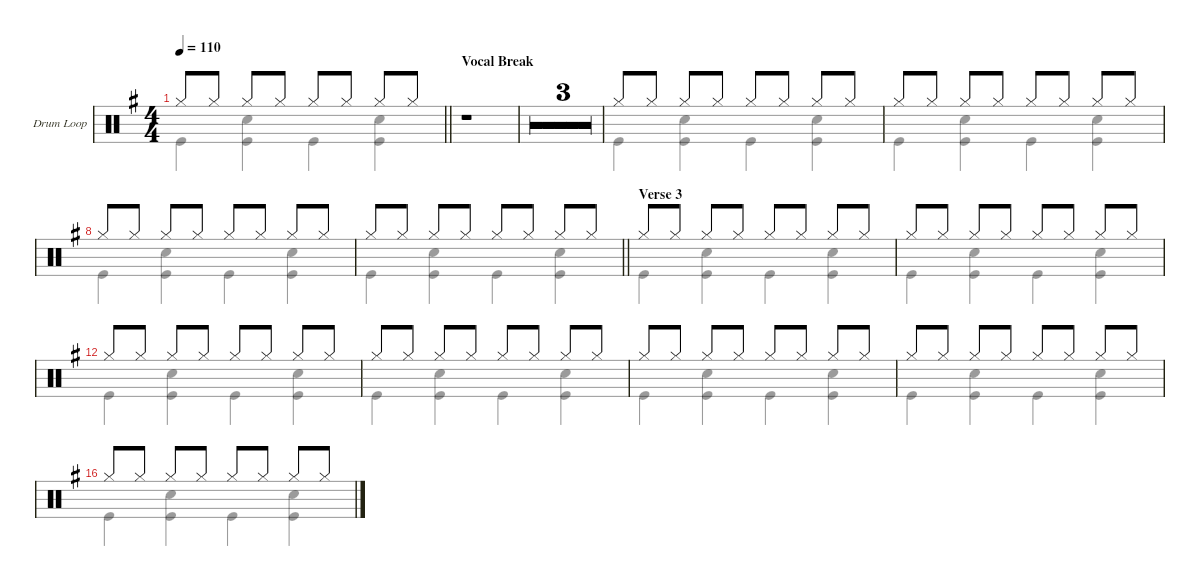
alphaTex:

\defaultSystemsLayout 4
\hideDynamics
\bracketExtendMode groupsimilarinstruments
\useSystemSignSeparator
\multiBarRest
\multiTrackTrackNamePolicy allsystems
\firstSystemTrackNameMode fullname
\firstSystemTrackNameOrientation horizontal
\otherSystemsTrackNameOrientation horizontal
\defaultBarNumberDisplay FirstOfSystem
\track ("Drum Loop" "Dr.") {multiBarRest instrument percussion}
\staff {score}
\articulation defaults
\voice
\ts (4 4)
\tempo 110
\clef neutral
\barLineRight lightlight
\ks g "Hi-Hat (closed)".8{dy p} "Hi-Hat (closed)".8 "Hi-Hat (closed)".8 "Hi-Hat (closed)".8 "Hi-Hat (closed)".8 "Hi-Hat (closed)".8 "Hi-Hat (closed)".8 "Hi-Hat (closed)".8
|
\section ("" "Vocal Break")
r.1 |
r.1 |
r.1 |
r.1 |
"Hi-Hat (closed)".8 "Hi-Hat (closed)".8 "Hi-Hat (closed)".8 "Hi-Hat (closed)".8 "Hi-Hat (closed)".8 "Hi-Hat (closed)".8 "Hi-Hat (closed)".8 "Hi-Hat (closed)".8 |
"Hi-Hat (closed)".8 "Hi-Hat (closed)".8 "Hi-Hat (closed)".8 "Hi-Hat (closed)".8 "Hi-Hat (closed)".8 "Hi-Hat (closed)".8 "Hi-Hat (closed)".8 "Hi-Hat (closed)".8 |
"Hi-Hat (closed)".8 "Hi-Hat (closed)".8 "Hi-Hat (closed)".8 "Hi-Hat (closed)".8 "Hi-Hat (closed)".8 "Hi-Hat (closed)".8 "Hi-Hat (closed)".8 "Hi-Hat (closed)".8 |
\barLineRight lightlight "Hi-Hat (closed)".8 "Hi-Hat (closed)".8 "Hi-Hat (closed)".8 "Hi-Hat (closed)".8 "Hi-Hat (closed)".8 "Hi-Hat (closed)".8 "Hi-Hat (closed)".8 "Hi-Hat (closed)".8
|
\section ("" "Verse 3")
"Hi-Hat (closed)".8 "Hi-Hat (closed)".8 "Hi-Hat (closed)".8 "Hi-Hat (closed)".8 "Hi-Hat (closed)".8 "Hi-Hat (closed)".8 "Hi-Hat (closed)".8 "Hi-Hat (closed)".8 |
"Hi-Hat (closed)".8 "Hi-Hat (closed)".8 "Hi-Hat (closed)".8 "Hi-Hat (closed)".8 "Hi-Hat (closed)".8 "Hi-Hat (closed)".8 "Hi-Hat (closed)".8 "Hi-Hat (closed)".8 |
"Hi-Hat (closed)".8 "Hi-Hat (closed)".8 "Hi-Hat (closed)".8 "Hi-Hat (closed)".8 "Hi-Hat (closed)".8 "Hi-Hat (closed)".8 "Hi-Hat (closed)".8 "Hi-Hat (closed)".8 |
"Hi-Hat (closed)".8 "Hi-Hat (closed)".8 "Hi-Hat (closed)".8 "Hi-Hat (closed)".8 "Hi-Hat (closed)".8 "Hi-Hat (closed)".8 "Hi-Hat (closed)".8 "Hi-Hat (closed)".8 |
"Hi-Hat (closed)".8 "Hi-Hat (closed)".8 "Hi-Hat (closed)".8 "Hi-Hat (closed)".8 "Hi-Hat (closed)".8 "Hi-Hat (closed)".8 "Hi-Hat (closed)".8 "Hi-Hat (closed)".8 |
"Hi-Hat (closed)".8 "Hi-Hat (closed)".8 "Hi-Hat (closed)".8 "Hi-Hat (closed)".8 "Hi-Hat (closed)".8 "Hi-Hat (closed)".8 "Hi-Hat (closed)".8 "Hi-Hat (closed)".8 |
"Hi-Hat (closed)".8 "Hi-Hat (closed)".8 "Hi-Hat (closed)".8 "Hi-Hat (closed)".8 "Hi-Hat (closed)".8 "Hi-Hat (closed)".8 "Hi-Hat (closed)".8 "Hi-Hat (closed)".8
\voice
\clef neutral
\ottava regular
\simile none
\barLineRight lightlight
\ks g "Kick (hit)".4{dy mf}
("Kick (hit)" "Snare (hit) 2").4 "Kick (hit)".4 ("Kick (hit)" "Snare (hit) 2").4 |
|
|
|
|
"Kick (hit)".4 ("Kick (hit)" "Snare (hit) 2").4 "Kick (hit)".4 ("Kick (hit)" "Snare (hit) 2").4 |
"Kick (hit)".4 ("Kick (hit)" "Snare (hit) 2").4 "Kick (hit)".4 ("Kick (hit)" "Snare (hit) 2").4 |
"Kick (hit)".4 ("Kick (hit)" "Snare (hit) 2").4 "Kick (hit)".4 ("Kick (hit)" "Snare (hit) 2").4 |
\barLineRight lightlight "Kick (hit)".4
("Kick (hit)" "Snare (hit) 2").4 "Kick (hit)".4 ("Kick (hit)" "Snare (hit) 2").4 |
"Kick (hit)".4 ("Kick (hit)" "Snare (hit) 2").4 "Kick (hit)".4 ("Kick (hit)" "Snare (hit) 2").4 |
"Kick (hit)".4 ("Kick (hit)" "Snare (hit) 2").4 "Kick (hit)".4 ("Kick (hit)" "Snare (hit) 2").4 |
"Kick (hit)".4 ("Kick (hit)" "Snare (hit) 2").4 "Kick (hit)".4 ("Kick (hit)" "Snare (hit) 2").4 |
"Kick (hit)".4 ("Kick (hit)" "Snare (hit) 2").4 "Kick (hit)".4 ("Kick (hit)" "Snare (hit) 2").4 |
"Kick (hit)".4 ("Kick (hit)" "Snare (hit) 2").4 "Kick (hit)".4 ("Kick (hit)" "Snare (hit) 2").4 |
"Kick (hit)".4 ("Kick (hit)" "Snare (hit) 2").4 "Kick (hit)".4 ("Kick (hit)" "Snare (hit) 2").4 |
"Kick (hit)".4 ("Kick (hit)" "Snare (hit) 2").4 "Kick (hit)".4 ("Kick (hit)" "Snare (hit) 2").4
